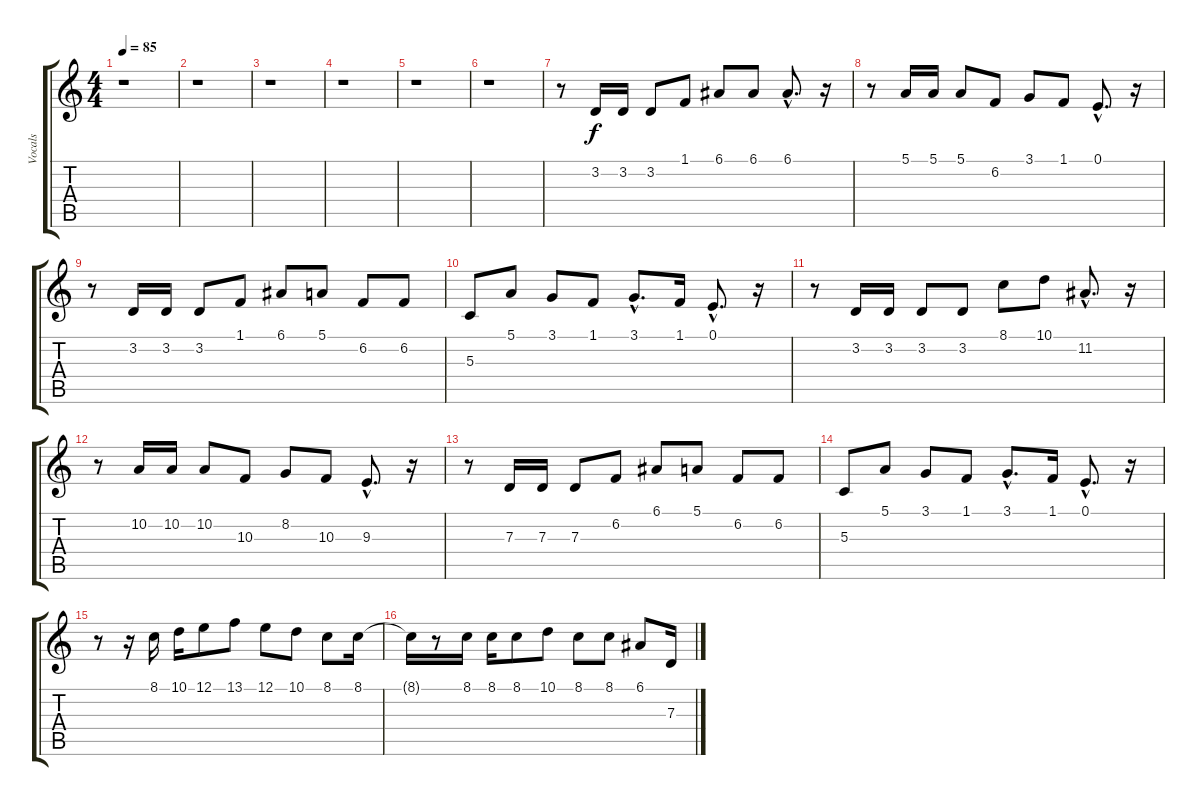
\track ("Vocals" "Vocals") {instrument lead6voice}
\staff {score tabs}
\tuning (E4 B3 G3 D3 A2 E2) {hide}
\ts (4 4)
\tempo 85
\clef g2
\ks c
r.1{dy f instrument lead6voice} |
r.1 |
r.1 |
r.1 |
r.1 |
r.1 |
r.8 3.2.16 3.2.16 3.2.8 1.1.8 6.1.8 6.1.8 6.1{hac}.8{d} r.16 |
r.8 5.1.16 5.1.16 5.1.8 6.2.8 3.1.8 1.1.8 0.1{hac}.8{d} r.16 |
r.8 3.2.16 3.2.16 3.2.8 1.1.8 6.1.8 5.1.8 6.2.8 6.2.8 |
5.3.8 5.1.8 3.1.8 1.1.8 3.1{hac}.8{d} 1.1.16 0.1{hac}.8{d} r.16 |
r.8 3.2.16 3.2.16 3.2.8 3.2.8 8.1.8 10.1.8 11.2{hac}.8{d} r.16 |
r.8 10.2.16 10.2.16 10.2.8 10.3.8 8.2.8 10.3.8 9.3{hac}.8{d} r.16 |
r.8 7.3.16 7.3.16 7.3.8 6.2.8 6.1.8 5.1.8 6.2.8 6.2.8 |
5.3.8 5.1.8 3.1.8 1.1.8 3.1{hac}.8{d} 1.1.16 0.1{hac}.8{d} r.16 |
r.8 r.16 8.1.16 10.1.16 12.1.8 13.1.8 12.1.8 10.1.8 8.1.8 8.1.16 |
8.1{t}.16 r.8 8.1.16 8.1.16 8.1.8 10.1.8 8.1.8 8.1.8 6.1.8 7.3.16
